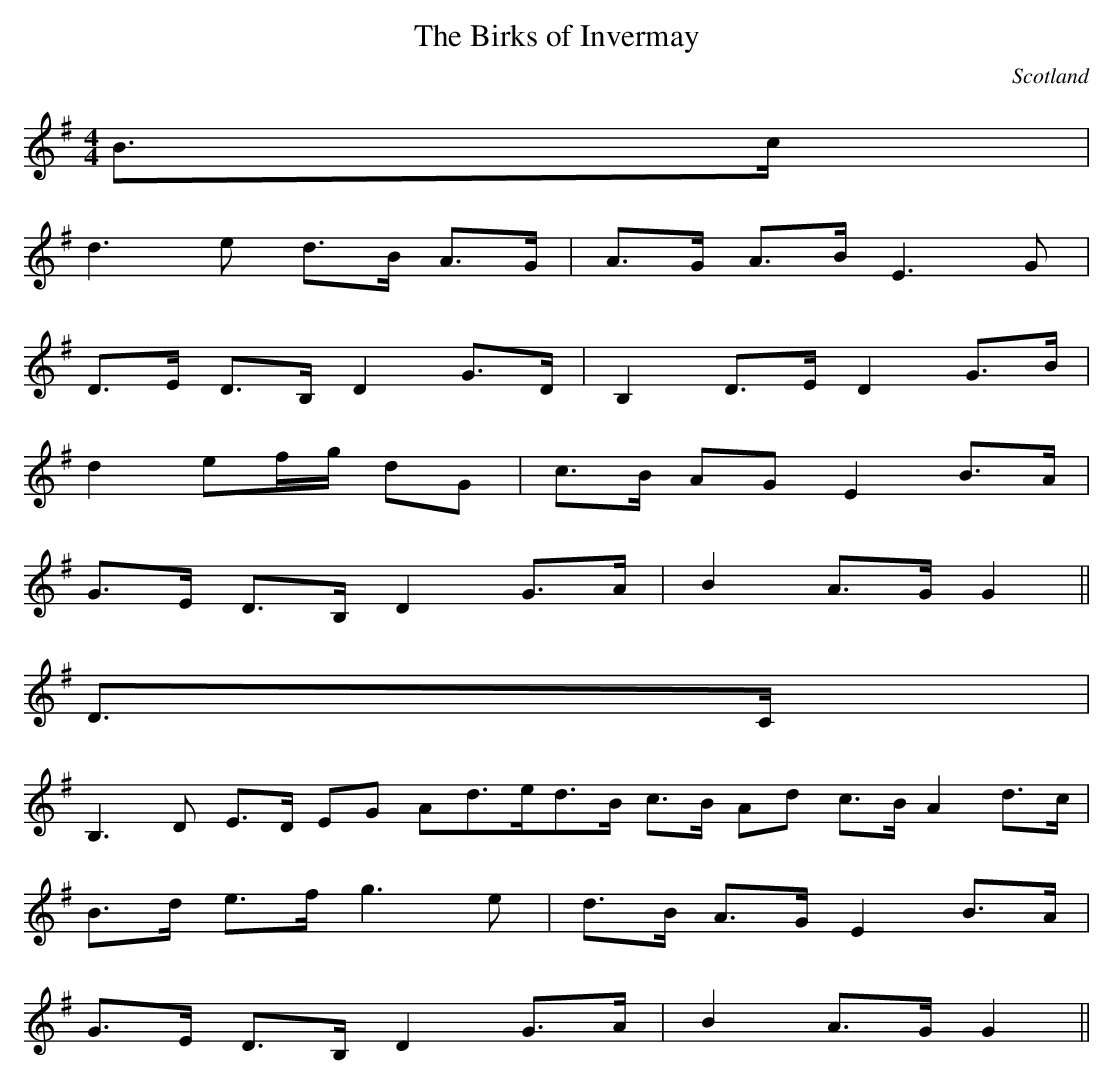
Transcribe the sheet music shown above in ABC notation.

X:1
T:Birks of Invermay, The
O:Scotland
M:4/4
K:G
B>c|
d3e d>B A>G | A>G A>B E3G |
D>E D>B, D2G>D | B,2D>E D2 G>B |
d2ef/g/ dG | c>B AG E2B>A |
G>E D>B, D2 G>A | B2A>G G2||
D>C |
B,3D E>D EG Ad>ed>B c>B Ad c>B A2 d>c |
B>d e>f g3e | d>B A>G E2 B>A |
G>E D>B, D2 G>A | B2A>G G2 ||**
